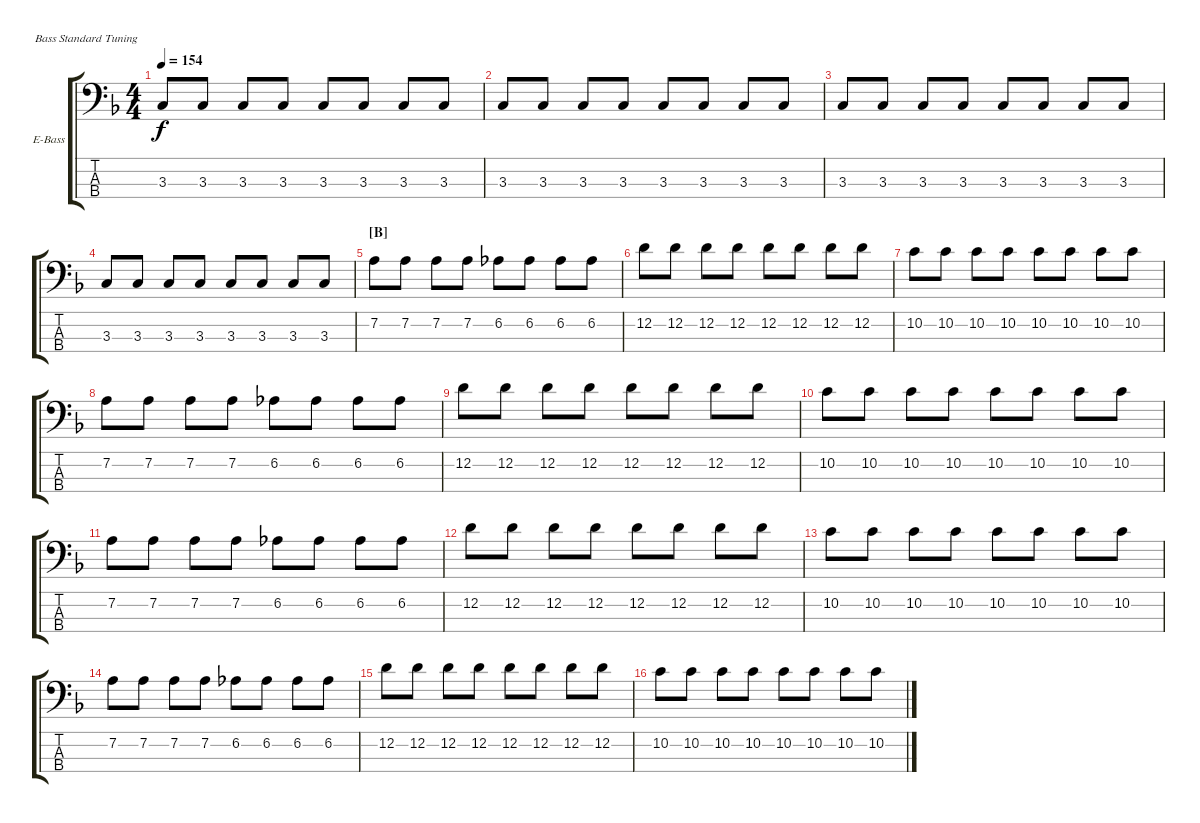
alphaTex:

\bracketExtendMode groupsimilarinstruments
\firstSystemTrackNameOrientation horizontal
\otherSystemsTrackNameOrientation horizontal
\track ("Nikolaï Fraiture" "E-Bass") {instrument electricbasspick}
\staff {score tabs}
\tuning (G2 D2 A1 E1)
\ts (4 4)
\tempo 154
\clef f4
\ks f
3.3.8{dy f} 3.3.8 3.3.8 3.3.8 3.3.8 3.3.8 3.3.8 3.3.8 |
3.3.8 3.3.8 3.3.8 3.3.8 3.3.8 3.3.8 3.3.8 3.3.8 |
3.3.8 3.3.8 3.3.8 3.3.8 3.3.8 3.3.8 3.3.8 3.3.8 |
3.3.8 3.3.8 3.3.8 3.3.8 3.3.8 3.3.8 3.3.8 3.3.8 |
\section ("B" "")
7.2.8 7.2.8 7.2.8 7.2.8 6.2.8 6.2.8 6.2.8 6.2.8 |
12.2.8 12.2.8 12.2.8 12.2.8 12.2.8 12.2.8 12.2.8 12.2.8 |
10.2.8 10.2.8 10.2.8 10.2.8 10.2.8 10.2.8 10.2.8 10.2.8 |
7.2.8 7.2.8 7.2.8 7.2.8 6.2.8 6.2.8 6.2.8 6.2.8 |
12.2.8 12.2.8 12.2.8 12.2.8 12.2.8 12.2.8 12.2.8 12.2.8 |
10.2.8 10.2.8 10.2.8 10.2.8 10.2.8 10.2.8 10.2.8 10.2.8 |
7.2.8 7.2.8 7.2.8 7.2.8 6.2.8 6.2.8 6.2.8 6.2.8 |
12.2.8 12.2.8 12.2.8 12.2.8 12.2.8 12.2.8 12.2.8 12.2.8 |
10.2.8 10.2.8 10.2.8 10.2.8 10.2.8 10.2.8 10.2.8 10.2.8 |
7.2.8 7.2.8 7.2.8 7.2.8 6.2.8 6.2.8 6.2.8 6.2.8 |
12.2.8 12.2.8 12.2.8 12.2.8 12.2.8 12.2.8 12.2.8 12.2.8 |
10.2.8 10.2.8 10.2.8 10.2.8 10.2.8 10.2.8 10.2.8 10.2.8
